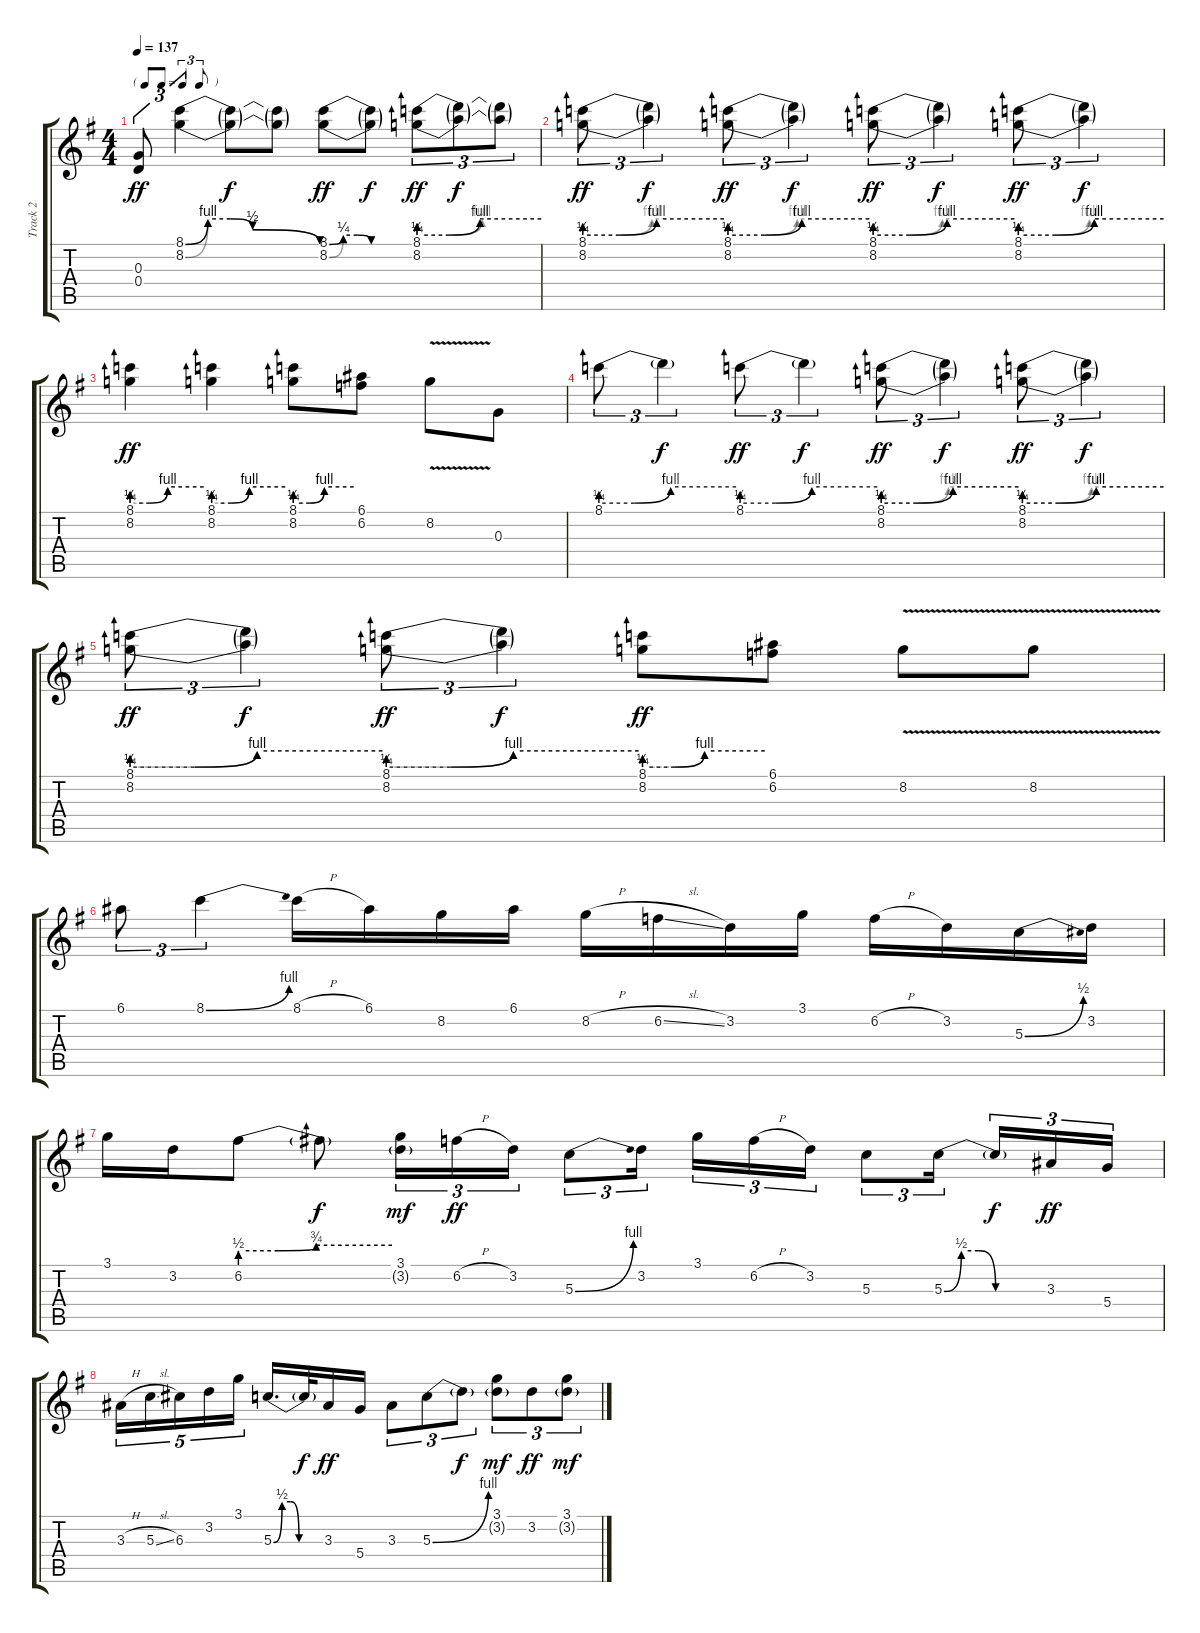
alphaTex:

\track ("Track 2" "Track 2") {instrument electricguitarjazz}
\staff {score tabs}
\tuning (E4 B3 G3 D3 A2 E2) {hide}
\ts (4 4)
\tf triplet8th
\tempo 137
\clef g2
\ks g
(0.3 0.4).8{tu (3 2) dy ff} (8.1{be (custom 0 0 10 4 20 4 30 2 60 0)} 8.2{be (custom 0 0 10 4 20 4 30 2 60 0)}).4{tu (3 2)} (8.1{t} 8.2{t}).8{dy f} (8.1{t} 8.2{t}).8 (8.1{be (custom 0 0 10 1 20 1 30 0 60 0)} 8.2{be (custom 0 0 10 1 20 1 30 0 60 0)}).8{dy ff} (8.1{t} 8.2{t}).8{dy f} (8.1{be (custom 0 1 15 1 30 4 60 4)} 8.2{be (custom 0 1 15 1 31 4 60 4)}).8{tu (3 2) dy ff} (8.1{t} 8.2{t}).8{tu (3 2) dy f} (8.1{t} 8.2{t}).8{tu (3 2)} |
(8.1{be (custom 0 1 15 1 31 4 60 4)} 8.2{be (custom 0 1 15 1 29 4 60 4)}).8{tu (3 2) dy ff} (8.1{t} 8.2{t}).4{tu (3 2) dy f} (8.1{be (custom 0 1 15 1 31 4 60 4)} 8.2{be (custom 0 1 15 1 29 4 60 4)}).8{tu (3 2) dy ff} (8.1{t} 8.2{t}).4{tu (3 2) dy f} (8.1{be (custom 0 1 15 1 31 4 60 4)} 8.2{be (custom 0 1 15 1 29 4 60 4)}).8{tu (3 2) dy ff} (8.1{t} 8.2{t}).4{tu (3 2) dy f} (8.1{be (custom 0 1 15 1 31 4 60 4)} 8.2{be (custom 0 1 15 1 29 4 60 4)}).8{tu (3 2) dy ff} (8.1{t} 8.2{t}).4{tu (3 2) dy f} |
(8.1{be (custom 0 1 15 1 30 4 60 4)} 8.2{be (custom 0 1 16 1 30 4 60 4)}).4{dy ff} (8.1{be (custom 0 1 15 1 30 4 60 4)} 8.2{be (custom 0 1 16 1 30 4 60 4)}).4 (8.1{be (custom 0 1 15 1 30 4 60 4)} 8.2{be (custom 0 1 16 1 30 4 60 4)}).8 (6.1 6.2).8 8.2{v}.8 0.3.8 |
8.1{be (custom 0 1 15 1 31 4 60 4)}.8{tu (3 2)} 8.1{t}.4{tu (3 2) dy f} 8.1{be (custom 0 1 15 1 31 4 60 4)}.8{tu (3 2) dy ff} 8.1{t}.4{tu (3 2) dy f} (8.1{be (custom 0 1 15 1 31 4 60 4)} 8.2{be (custom 0 1 15 1 29 4 60 4)}).8{tu (3 2) dy ff} (8.1{t} 8.2{t}).4{tu (3 2) dy f} (8.1{be (custom 0 1 15 1 31 4 60 4)} 8.2{be (custom 0 1 15 1 29 4 60 4)}).8{tu (3 2) dy ff} (8.1{t} 8.2{t}).4{tu (3 2) dy f} |
(8.1{be (custom 0 1 15 1 30 4 60 4)} 8.2{be (custom 0 1 16 1 30 4 60 4)}).8{tu (3 2) dy ff} (8.1{t} 8.2{t}).4{tu (3 2) dy f} (8.1{be (custom 0 1 15 1 30 4 60 4)} 8.2{be (custom 0 1 16 1 30 4 60 4)}).8{tu (3 2) dy ff} (8.1{t} 8.2{t}).4{tu (3 2) dy f} (8.1{be (custom 0 1 15 1 30 4 60 4)} 8.2{be (custom 0 1 16 1 30 4 60 4)}).8{dy ff} (6.1 6.2).8 8.2{v}.8 8.2{v}.8 |
6.1.8{tu (3 2)} 8.1{be (bend 0 0 60 4)}.4{tu (3 2)} 8.1{h}.16 6.1.16 8.2.16 6.1.16 8.2{h}.16 6.2{sl}.16 3.2.16 3.1.16 6.2{h}.16 3.2.16 5.3{be (bend 0 0 60 2)}.16 3.2.16 |
3.1.16 3.2.16 6.2{be (custom 0 2 15 2 30 3 60 3)}.8 6.2{t}.8{dy f} (3.1 3.2{g}).16{tu (3 2) dy mf} 6.2{h}.16{tu (3 2) dy ff} 3.2.16{tu (3 2)} 5.3{be (bend 0 0 60 4)}.8{tu (3 2)} 3.2.16{tu (3 2) beam splitsecondary} 3.1.16{tu (3 2)} 6.2{h}.16{tu (3 2)} 3.2.16{tu (3 2)} 5.3.8{tu (3 2)} 5.3{be (custom 0 0 10 2 20 2 30 0 60 0)}.16{tu (3 2) beam splitsecondary} 5.3{t}.16{tu (3 2) dy f} 3.3.16{tu (3 2) dy ff} 5.4.16{tu (3 2)} |
3.3{h}.16{tu (5 4)} 5.3{sl}.16{tu (5 4)} 6.3.16{tu (5 4)} 3.2.16{tu (5 4)} 3.1.16{tu (5 4)} 5.3{be (custom 0 0 10 2 20 2 30 0 60 0)}.16{d} 5.3{t}.32{dy f} 3.3.16{dy ff} 5.4.16 3.3.8{tu (3 2)} 5.3{be (bend 0 0 60 4)}.8{tu (3 2)} 5.3{t}.8{tu (3 2) dy f} (3.1 3.2{g}).8{tu (3 2) dy mf} 3.2.8{tu (3 2) dy ff} (3.1 3.2{g}).8{tu (3 2) dy mf}
